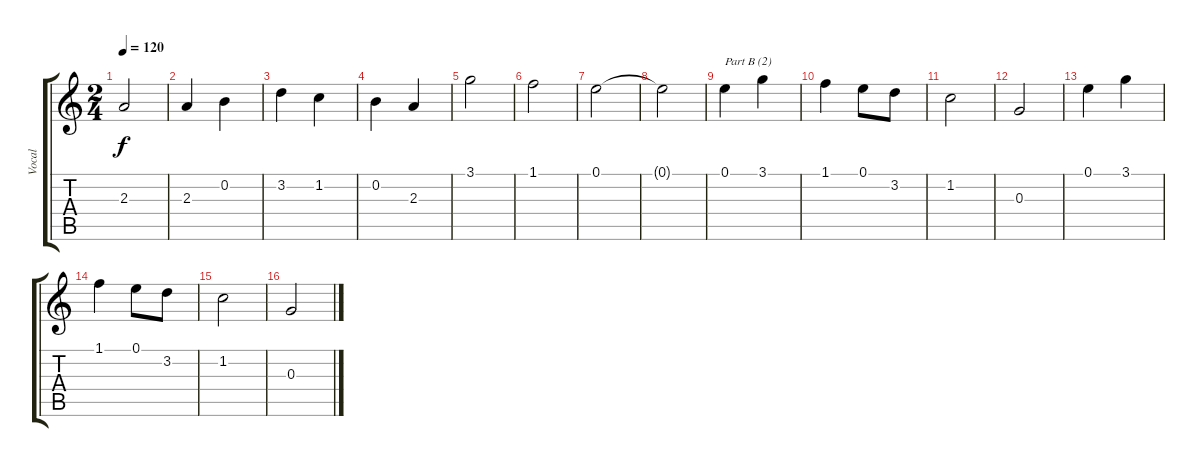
\track ("Vocal" "Vocal") {instrument acousticguitarsteel}
\staff {score tabs}
\tuning (E4 B3 G3 D3 A2 E2) {hide}
\ts (2 4)
\tempo 120
\clef g2
\ks c
2.3.2{dy f} |
2.3.4 0.2.4 |
3.2.4 1.2.4 |
0.2.4 2.3.4 |
3.1.2 |
1.1.2 |
0.1.2 |
0.1{t}.2 |
0.1.4{txt "Part B (2)"} 3.1.4 |
1.1.4 0.1.8 3.2.8 |
1.2.2 |
0.3.2 |
0.1.4 3.1.4 |
1.1.4 0.1.8 3.2.8 |
1.2.2 |
0.3.2
